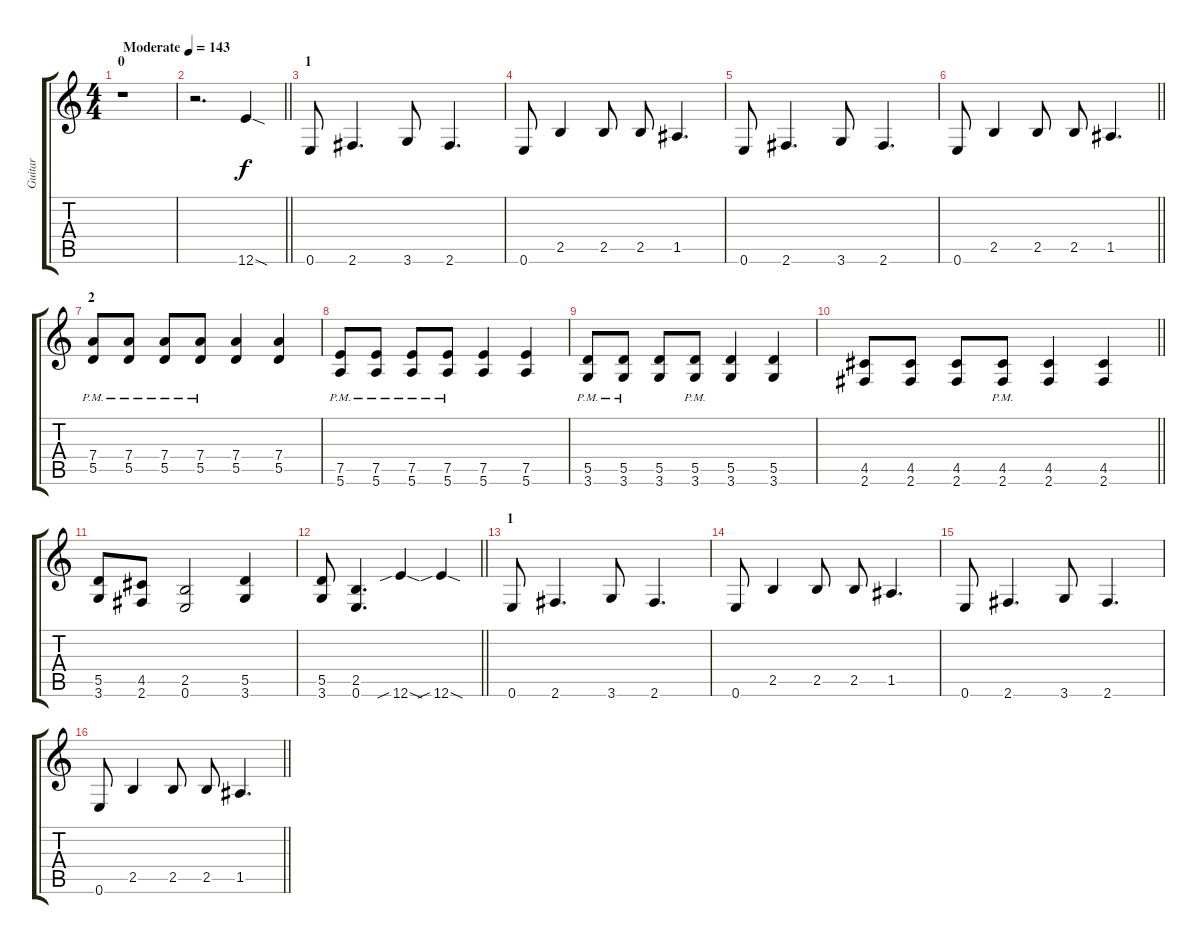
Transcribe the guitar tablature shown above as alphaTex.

\track ("Guitar" "Guitar") {instrument distortionguitar}
\staff {score tabs}
\tuning (E4 B3 G3 D3 A2 E2) {hide}
\ts (4 4)
\section ("" "0")
\tempo (143 "Moderate")
\clef g2
\ks c
r.1{dy f instrument distortionguitar} |
\barLineRight lightlight
r.2{d} 12.6{sod}.4 |
\section ("" "1")
0.6.8 2.6.4{d} 3.6.8 2.6.4{d} |
0.6.8 2.5.4 2.5.8 2.5.8 1.5.4{d} |
0.6.8 2.6.4{d} 3.6.8 2.6.4{d} |
\barLineRight lightlight
0.6.8 2.5.4 2.5.8 2.5.8 1.5.4{d} |
\section ("" "2")
(7.4{pm} 5.5{pm}).8 (7.4{pm} 5.5{pm}).8 (7.4{pm} 5.5{pm}).8 (7.4{pm} 5.5{pm}).8 (7.4 5.5).4 (7.4 5.5).4 |
(7.5{pm} 5.6{pm}).8 (7.5{pm} 5.6{pm}).8 (7.5{pm} 5.6{pm}).8 (7.5{pm} 5.6{pm}).8 (7.5 5.6).4 (7.5 5.6).4 |
(5.5{pm} 3.6{pm}).8 (5.5{pm} 3.6{pm}).8 (5.5 3.6).8 (5.5{pm} 3.6{pm}).8 (5.5 3.6).4 (5.5 3.6).4 |
\barLineRight lightlight
(4.5 2.6).8 (4.5 2.6).8 (4.5 2.6).8 (4.5{pm} 2.6{pm}).8 (4.5 2.6).4 (4.5 2.6).4 |
\section ("" "")
(5.5 3.6).8 (4.5 2.6).8 (2.5 0.6).2 (5.5 3.6).4 |
\barLineRight lightlight
(5.5 3.6).8 (2.5 0.6).4{d} 12.6{sib sod}.4 12.6{sib sod}.4 |
\section ("" "1")
0.6.8 2.6.4{d} 3.6.8 2.6.4{d} |
0.6.8 2.5.4 2.5.8 2.5.8 1.5.4{d} |
0.6.8 2.6.4{d} 3.6.8 2.6.4{d} |
\barLineRight lightlight
0.6.8 2.5.4 2.5.8 2.5.8 1.5.4{d}
